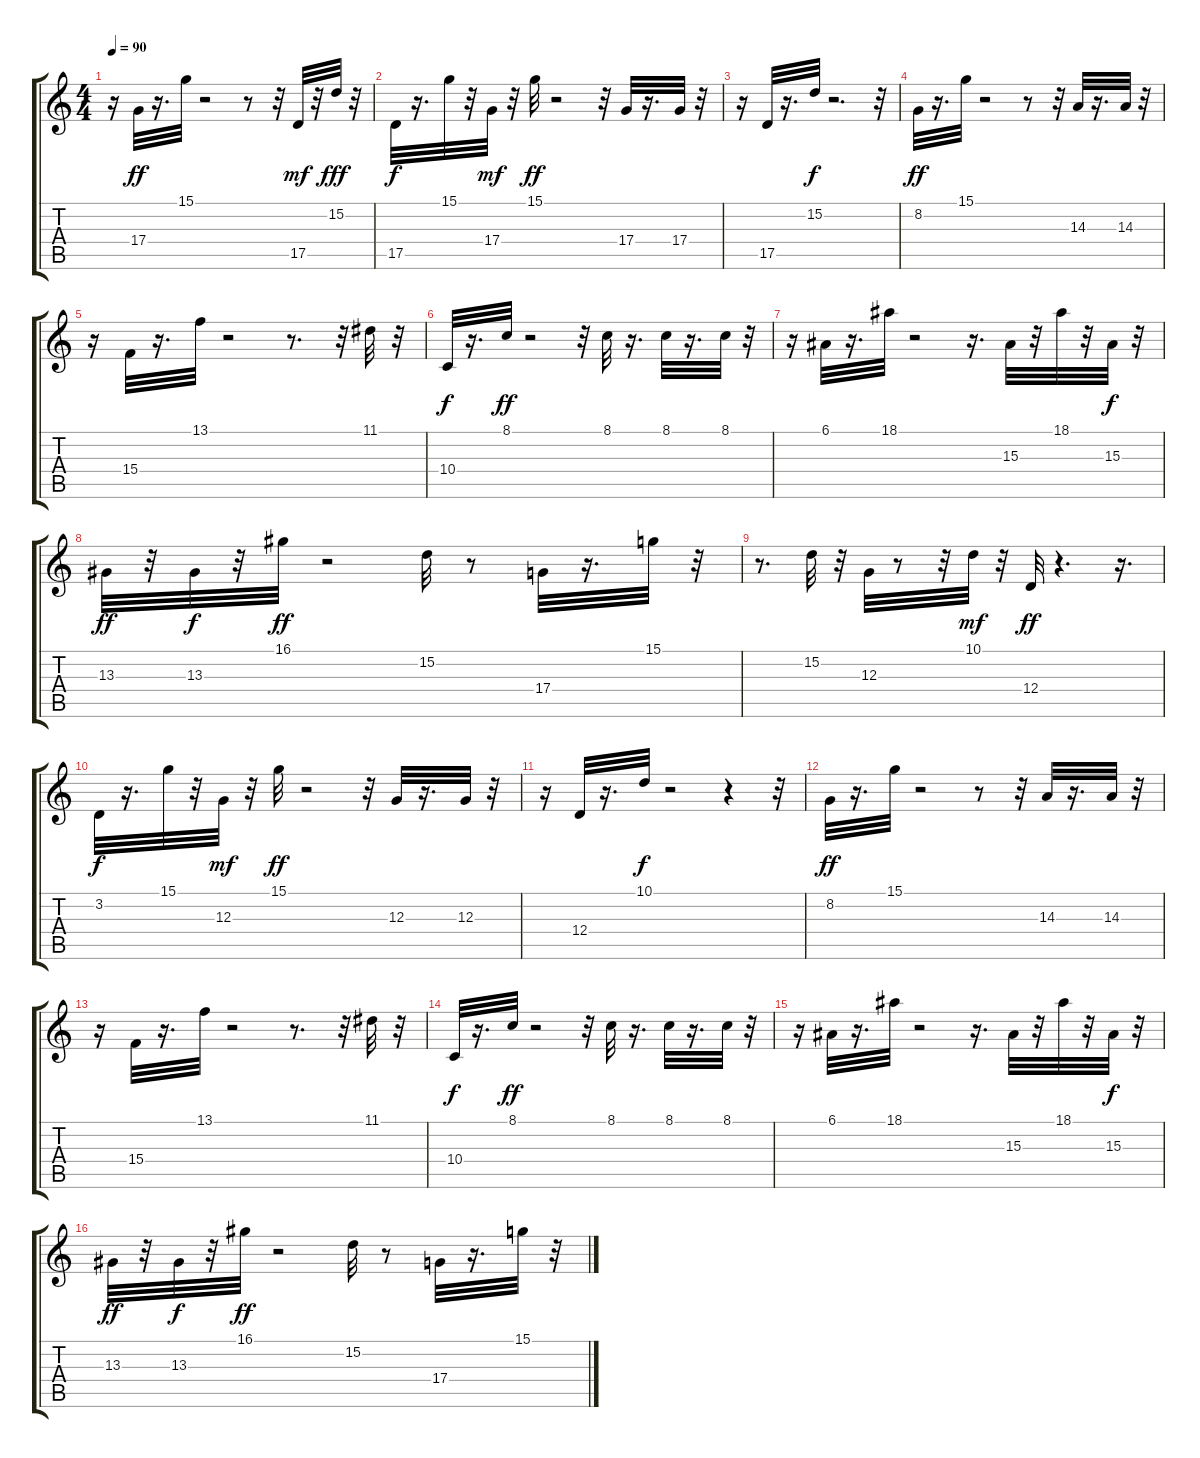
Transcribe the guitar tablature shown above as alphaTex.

\track "" {instrument fx4atmosphere}
\staff {score tabs}
\tuning (E4 B3 G3 D3 A2 E2) {hide}
\ts (4 4)
\tempo 90
\clef g2
\ks c
r.16{dy ff instrument fx4atmosphere} 17.4.32 r.16{d} 15.1.32 r.2 r.8 r.32 17.5.32{dy mf} r.32 15.2.32{dy fff} r.32 |
17.5.32{dy f} r.16{d} 15.1.32 r.32 17.4.32{dy mf} r.32 15.1.32{dy ff} r.2 r.32 17.4.32 r.16{d} 17.4.32 r.32 |
r.16 17.5.32 r.16{d} 15.2.32{dy f} r.2{d} r.32 |
8.2.32{dy ff} r.16{d} 15.1.32 r.2 r.8 r.32 14.3.32 r.16{d} 14.3.32 r.32 |
r.16 15.4.32 r.16{d} 13.1.32 r.2 r.8{d} r.32 11.1.32 r.32 |
10.4.32{dy f} r.16{d} 8.1.32{dy ff} r.2 r.32 8.1.32 r.16{d} 8.1.32 r.16{d} 8.1.32 r.32 |
r.16 6.1.32 r.16{d} 18.1.32 r.2 r.16{d} 15.3.32 r.32 18.1.32 r.32 15.3.32{dy f} r.32 |
13.3.32{dy ff} r.32 13.3.32{dy f} r.32 16.1.32{dy ff} r.2 15.2.32 r.8 17.4.32 r.16{d} 15.1.32 r.32 |
r.8{d} 15.2.32 r.32 12.3.32 r.8 r.32 10.1.32{dy mf} r.32 12.4.32{dy ff} r.4{d} r.16{d} |
3.2.32{dy f} r.16{d} 15.1.32 r.32 12.3.32{dy mf} r.32 15.1.32{dy ff} r.2 r.32 12.3.32 r.16{d} 12.3.32 r.32 |
r.16 12.4.32 r.16{d} 10.1.32{dy f} r.2 r.4 r.32 |
8.2.32{dy ff} r.16{d} 15.1.32 r.2 r.8 r.32 14.3.32 r.16{d} 14.3.32 r.32 |
r.16 15.4.32 r.16{d} 13.1.32 r.2 r.8{d} r.32 11.1.32 r.32 |
10.4.32{dy f} r.16{d} 8.1.32{dy ff} r.2 r.32 8.1.32 r.16{d} 8.1.32 r.16{d} 8.1.32 r.32 |
r.16 6.1.32 r.16{d} 18.1.32 r.2 r.16{d} 15.3.32 r.32 18.1.32 r.32 15.3.32{dy f} r.32 |
13.3.32{dy ff} r.32 13.3.32{dy f} r.32 16.1.32{dy ff} r.2 15.2.32 r.8 17.4.32 r.16{d} 15.1.32 r.32
